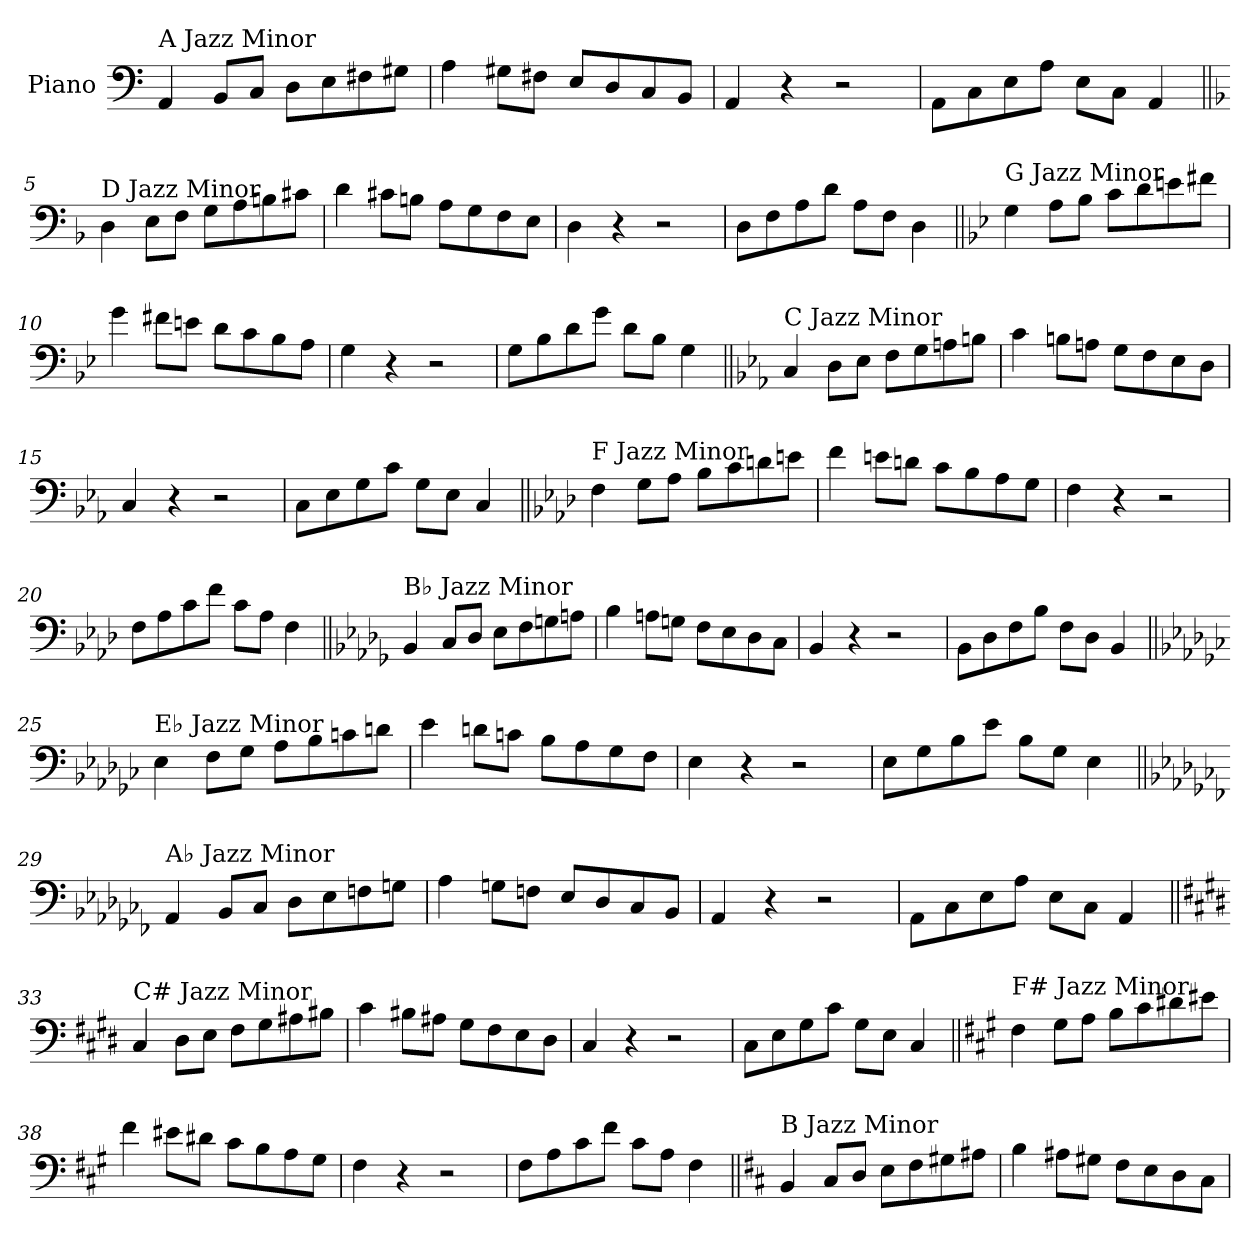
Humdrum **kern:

**kern
*part1
*staff1
*I"Piano
*I'Pno.
*clefF4
*k[]
=1
!LO:TX:a:t=A Jazz Minor
4AA/
8BB/L
8C/J
8D\L
8E\
8F#X\
8G#X\J
=2
4A\
8G#X\L
8F#X\J
8E/L
8D/
8C/
8BB/J
=3
4AA/
4r
2r
=4
8AA\L
8C\
8E\
8A\J
8E\L
8C\J
4AA/
!!LO:LB:g=z
=5||
*k[b-]
!LO:TX:a:t=D Jazz Minor
4D\
8E\L
8F\J
8G\L
8A\
8Bn\
8c#X\J
=6
4d\
8c#X\L
8Bn\J
8A\L
8G\
8F\
8E\J
=7
4D\
4r
2r
=8
8D\L
8F\
8A\
8d\J
8A\L
8F\J
4D\
!!LO:LB:g=z
=9||
*k[b-e-]
!LO:TX:a:t=G Jazz Minor
4G\
8A\L
8B-\J
8c\L
8d\
8en\
8f#X\J
=10
4g\
8f#X\L
8en\J
8d\L
8c\
8B-\
8A\J
=11
4G\
4r
2r
=12
8G\L
8B-\
8d\
8g\J
8d\L
8B-\J
4G\
!!LO:LB:g=z
=13||
*k[b-e-a-]
!LO:TX:a:t=C Jazz Minor
4C/
8D\L
8E-\J
8F\L
8G\
8An\
8Bn\J
=14
4c\
8Bn\L
8An\J
8G\L
8F\
8E-\
8D\J
=15
4C/
4r
2r
=16
8C\L
8E-\
8G\
8c\J
8G\L
8E-\J
4C/
!!LO:LB:g=z
=17||
*k[b-e-a-d-]
!LO:TX:a:t=F Jazz Minor
4F\
8G\L
8A-\J
8B-\L
8c\
8dn\
8en\J
=18
4f\
8en\L
8dn\J
8c\L
8B-\
8A-\
8G\J
=19
4F\
4r
2r
=20
8F\L
8A-\
8c\
8f\J
8c\L
8A-\J
4F\
!!LO:LB:g=z
=21||
*k[b-e-a-d-g-]
!LO:TX:a:t=B♭ Jazz Minor
4BB-/
8C/L
8D-/J
8E-\L
8F\
8Gn\
8An\J
=22
4B-\
8An\L
8Gn\J
8F\L
8E-\
8D-\
8C\J
=23
4BB-/
4r
2r
=24
8BB-\L
8D-\
8F\
8B-\J
8F\L
8D-\J
4BB-/
!!LO:LB:g=z
=25||
*k[b-e-a-d-g-c-]
!LO:TX:a:t=E♭ Jazz Minor
4E-\
8F\L
8G-\J
8A-\L
8B-\
8cn\
8dn\J
=26
4e-\
8dn\L
8cn\J
8B-\L
8A-\
8G-\
8F\J
=27
4E-\
4r
2r
=28
8E-\L
8G-\
8B-\
8e-\J
8B-\L
8G-\J
4E-\
!!LO:LB:g=z
=29||
*k[b-e-a-d-g-c-f-]
!LO:TX:a:t=A♭ Jazz Minor
4AA-/
8BB-/L
8C-/J
8D-\L
8E-\
8Fn\
8Gn\J
=30
4A-\
8Gn\L
8Fn\J
8E-/L
8D-/
8C-/
8BB-/J
=31
4AA-/
4r
2r
=32
8AA-\L
8C-\
8E-\
8A-\J
8E-\L
8C-\J
4AA-/
!!LO:LB:g=z
=33||
*k[f#c#g#d#]
!LO:TX:a:t=C# Jazz Minor
4C#/
8D#\L
8E\J
8F#\L
8G#\
8A#X\
8B#X\J
=34
4c#\
8B#X\L
8A#X\J
8G#\L
8F#\
8E\
8D#\J
=35
4C#/
4r
2r
=36
8C#\L
8E\
8G#\
8c#\J
8G#\L
8E\J
4C#/
!!LO:LB:g=z
=37||
*k[f#c#g#]
!LO:TX:a:t=F# Jazz Minor
4F#\
8G#\L
8A\J
8B\L
8c#\
8d#X\
8e#X\J
=38
4f#\
8e#X\L
8d#X\J
8c#\L
8B\
8A\
8G#\J
=39
4F#\
4r
2r
=40
8F#\L
8A\
8c#\
8f#\J
8c#\L
8A\J
4F#\
!!LO:LB:g=z
=41||
*k[f#c#]
!LO:TX:a:t=B Jazz Minor
4BB/
8C#/L
8D/J
8E\L
8F#\
8G#X\
8A#X\J
=42
4B\
8A#X\L
8G#X\J
8F#\L
8E\
8D\
8C#\J
=
*-
